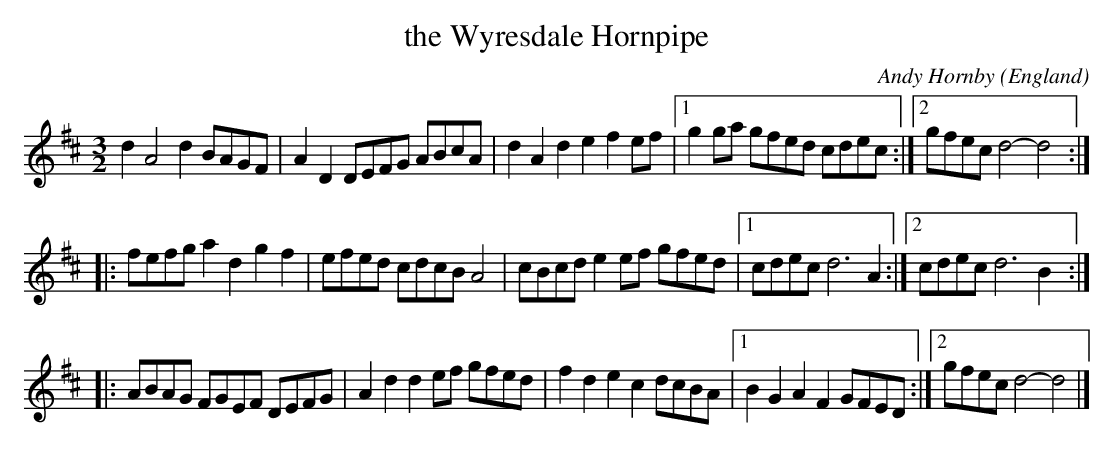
X:1
T:the Wyresdale Hornpipe
C:Andy Hornby
M:3/2
O:England
K:D
d2 A4 d2 BAGF | A2D2 DEFG ABcA | \
d2A2d2 e2f2ef \
|1 g2ga gfed cdec :|2 gfec d4-d4 :|
|: fefg a2d2 g2f2 | efed cdcB A4 | \
cBcd e2ef gfed \
|1 cdec d6 A2 :|2 cdec d6 B2 :|
|: ABAG FGEF DEFG | A2d2 d2ef gfed | \
f2d2e2c2 dcBA \
|1 B2G2A2F2 GFED :|2 gfec d4-d4 |]
